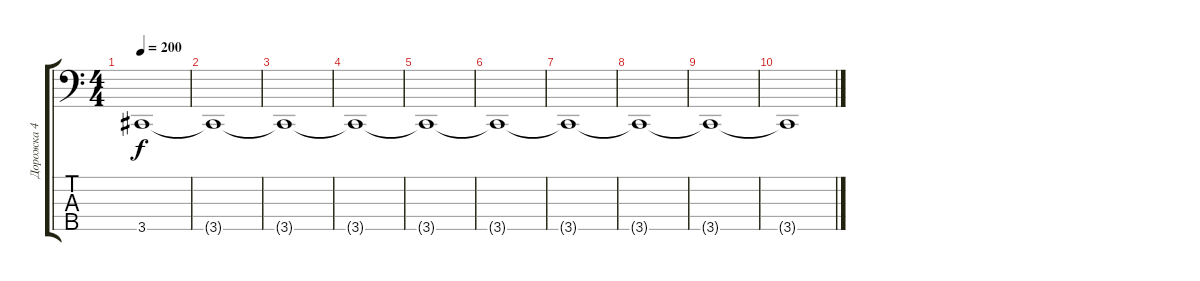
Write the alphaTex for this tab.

\track ("Дорожка 4" "Дорожка 4") {instrument electricbasspick}
\staff {score tabs}
\tuning (G2 Eb2 Bb1 F1 Bb0) {hide}
\ts (4 4)
\tempo 200
\clef f4
\ks c
3.5.1{dy f volume 13} |
3.5{t}.1 |
3.5{t}.1{volume 9} |
3.5{t}.1 |
3.5{t}.1 |
3.5{t}.1 |
3.5{t}.1{volume 0} |
3.5{t}.1 |
3.5{t}.1 |
3.5{t}.1
